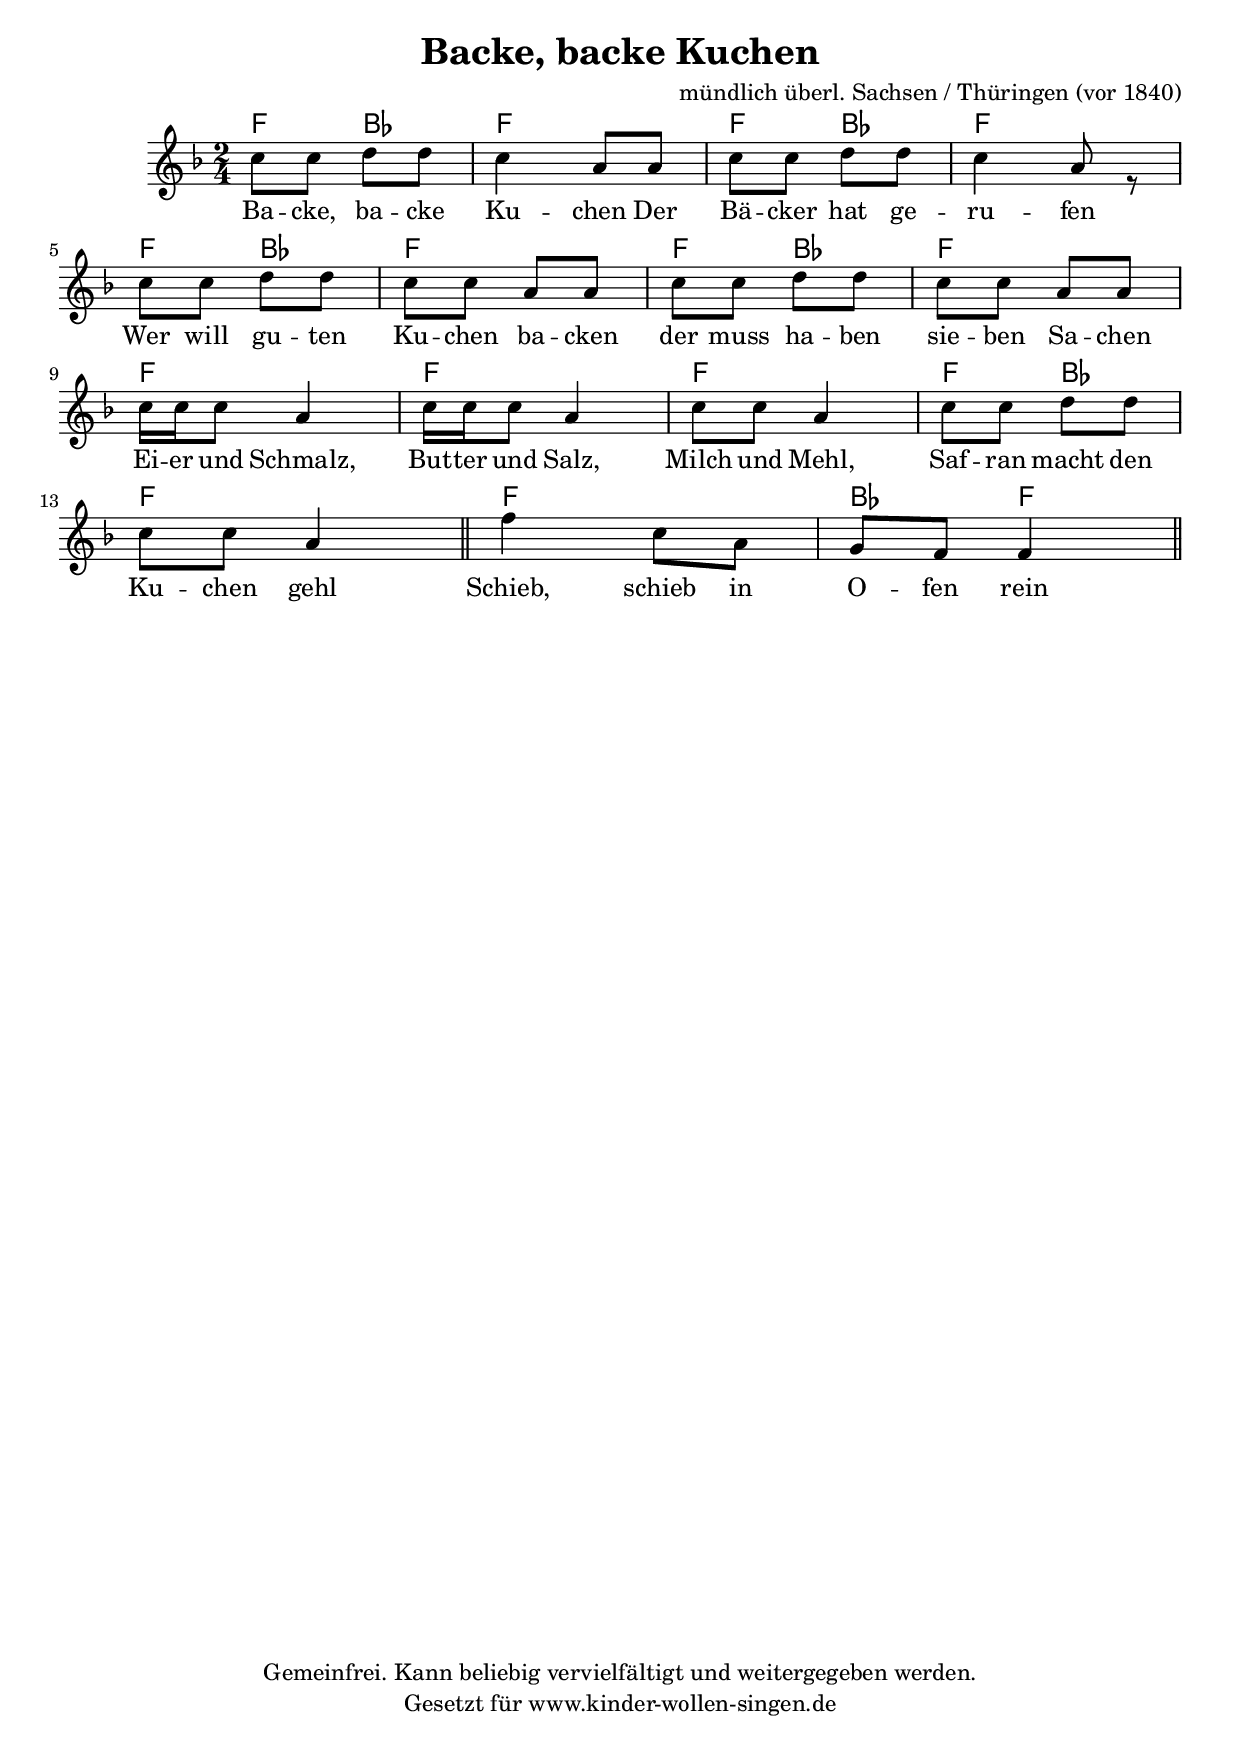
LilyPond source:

\version "2.10.33"
\header {
  title = "Backe, backe Kuchen"
  composer="mündlich überl. Sachsen / Thüringen (vor 1840)"
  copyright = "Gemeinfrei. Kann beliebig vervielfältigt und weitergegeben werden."
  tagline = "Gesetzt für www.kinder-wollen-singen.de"
}


\score {
  <<

    \new ChordNames {
      \chordmode {
        \set midiInstrument = #"electric guitar (jazz)"
        \voiceOne
	f4 bes | f2 | f4 bes |f2 |
	f4 bes | f2 | f4 bes |f2 |
	f2 | f2 | f2 | f4 bes | f2 | 
	f2 | bes4 f4 |
      }
    }

    \new Staff
    <<
      \new Voice = "one" \relative c''{
        \set midiInstrument = #"flute"
        \voiceTwo

        \key  f \major
        \time 2/4
        \stemNeutral

	c8 c d d | 
	c4 a8 a |
	c c d d | 
	c4 a8 r |

	\break
	c c d d |
	c c a a | 
	c c d d |
	c c a a | 

	\break
	c16 c c8 a4 |
	c16 c c8 a4 |
	c8 c a4 |
	c8 c d d |

	\break
	c c a4 |
	\bar "||"
	f' c8 a |
	g f f4 
	\bar "||"

      }
      
    >>
    \new Lyrics \lyricsto "one" \lyricmode {
      Ba -- cke, ba -- cke Ku -- chen
      Der Bä -- cker hat ge -- ru -- fen
      Wer will gu -- ten Ku -- chen ba -- cken
      der muss ha -- ben sie -- ben Sa -- chen
      Ei -- er und Schmalz,
      But -- ter und Salz,
      Milch und Mehl,
      Saf -- ran macht den Ku -- chen gehl
      Schieb, schieb in O -- fen rein
    }


  >>
  \layout{}

  \midi {
    \context {
      \Staff
      \remove "Staff_performer"
    }
    \context {
      \Voice
      \consists "Staff_performer"
    }
    \context {
      \Score
      tempoWholesPerMinute = #(ly:make-moment 75 3)
    }
  }

}
